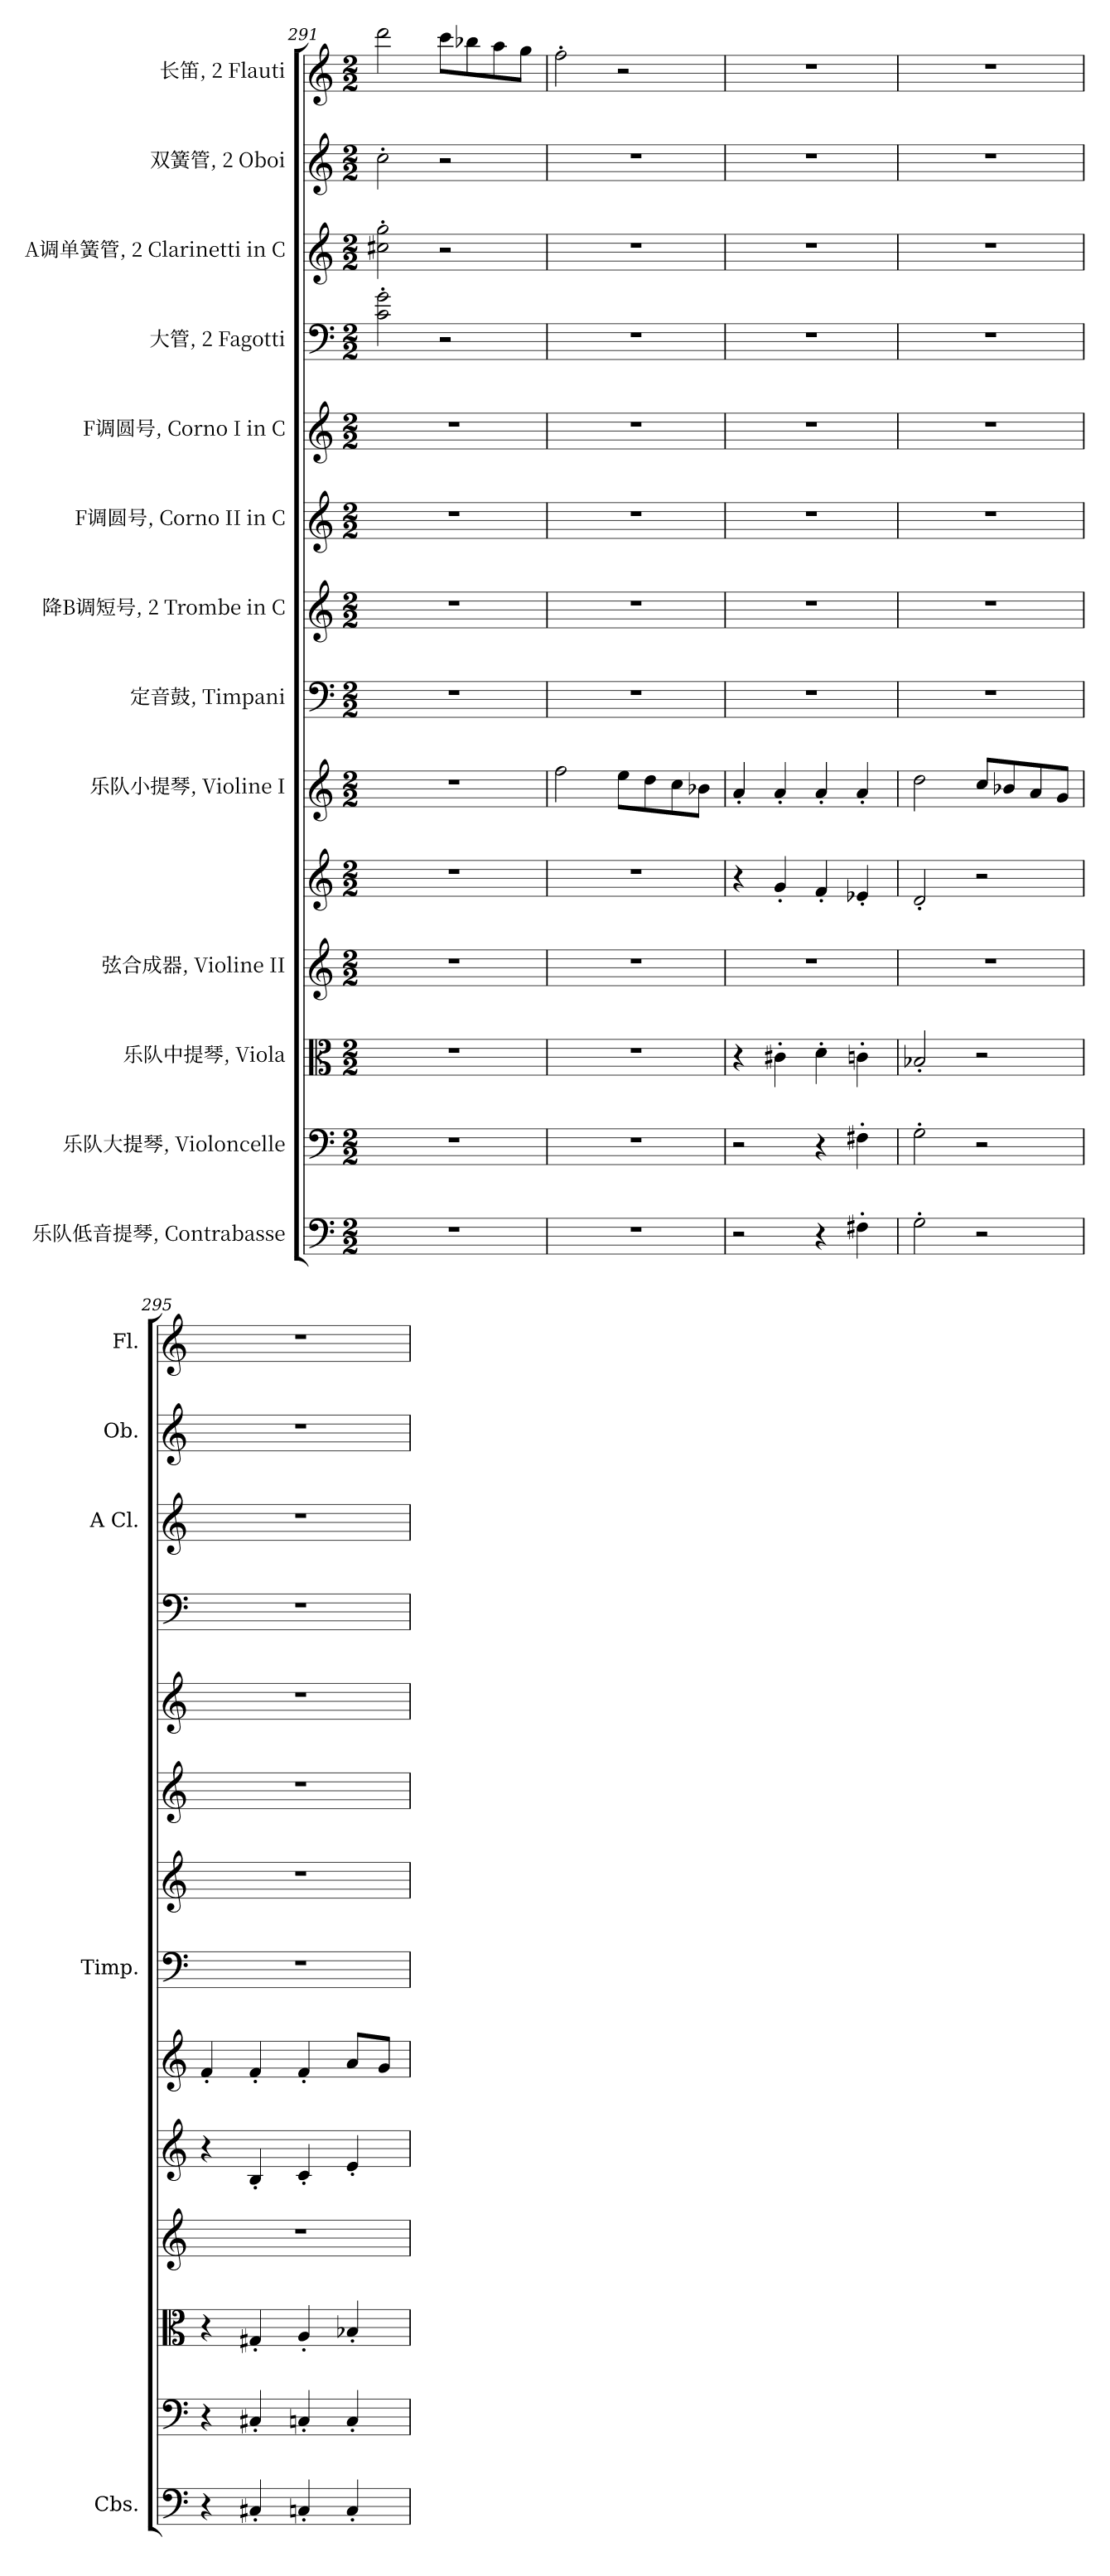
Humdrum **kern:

**kern	**kern	**kern	**kern	**kern	**kern	**kern	**kern	**kern	**kern	**kern	**kern	**kern	**kern
*part13	*part12	*part11	*part10	*part10	*part9	*part8	*part7	*part6	*part5	*part4	*part3	*part2	*part1
*staff14	*staff13	*staff12	*staff11	*staff10	*staff9	*staff8	*staff7	*staff6	*staff5	*staff4	*staff3	*staff2	*staff1
*I"乐队低音提琴, Contrabasse	*I"乐队大提琴, Violoncelle	*I"乐队中提琴, Viola	*I"弦合成器, Violine II	*	*I"乐队小提琴, Violine I	*I"定音鼓, Timpani	*I"降B调短号, 2 Trombe in C	*I"F调圆号, Corno II in C	*I"F调圆号, Corno I in C	*I"大管, 2 Fagotti	*I"A调单簧管, 2 Clarinetti in C	*I"双簧管, 2 Oboi	*I"长笛, 2 Flauti
*I'Cbs.	*	*	*	*	*	*I'Timp.	*	*	*	*	*I'A Cl.	*I'Ob.	*I'Fl.
!!LO:PB:g=z
*clefF4	*clefF4	*clefC3	*clefG2	*clefG2	*clefG2	*clefF4	*clefG2	*clefG2	*clefG2	*clefF4	*clefG2	*clefG2	*clefG2
*ITrd7c12	*	*	*	*	*	*	*ITrd1c2	*ITrd4c7	*ITrd4c7	*	*ITrd2c3	*	*
*k[]	*k[]	*k[]	*k[]	*k[]	*k[]	*k[]	*k[b-e-]	*k[b-]	*k[b-]	*k[]	*k[f#c#g#]	*k[]	*k[]
*M2/2	*M2/2	*M2/2	*M2/2	*M2/2	*M2/2	*M2/2	*M2/2	*M2/2	*M2/2	*M2/2	*M2/2	*M2/2	*M2/2
*MM245	*MM245	*MM245	*MM245	*MM245	*MM245	*MM245	*MM245	*MM245	*MM245	*MM245	*MM245	*MM245	*MM245
=291	=291	=291	=291	=291	=291	=291	=291	=291	=291	=291	=291	=291	=291
1r	1r	1r	1r	1r	1r	1r	1r	1r	1r	2c\' 2g\'	2a#X\' 2ee\'	2cc'\	2ddd\
*	*	*	*	*	*	*	*	*	*	*	*	*	*MM260
.	.	.	.	.	.	.	.	.	.	2r	2r	2r	8ccc\L
.	.	.	.	.	.	.	.	.	.	.	.	.	8bb-X\
.	.	.	.	.	.	.	.	.	.	.	.	.	8aa\
.	.	.	.	.	.	.	.	.	.	.	.	.	8gg\J
=292	=292	=292	=292	=292	=292	=292	=292	=292	=292	=292	=292	=292	=292
*	*	*	*	*	*	*	*	*	*	*	*	*	*MM245
1r	1r	1r	1r	1r	2ff\	1r	1r	1r	1r	1r	1r	1r	2ff'\
*	*	*	*	*	*	*	*	*	*	*	*	*	*MM260
.	.	.	.	.	8ee\L	.	.	.	.	.	.	.	2r
.	.	.	.	.	8dd\	.	.	.	.	.	.	.	.
.	.	.	.	.	8cc\	.	.	.	.	.	.	.	.
.	.	.	.	.	8b-X\J	.	.	.	.	.	.	.	.
=293	=293	=293	=293	=293	=293	=293	=293	=293	=293	=293	=293	=293	=293
*	*	*	*	*	*	*	*	*	*	*	*	*	*MM245
2r	2r	4r	1r	4r	4a'/	1r	1r	1r	1r	1r	1r	1r	1r
.	.	4c#X'\	.	4g'/	4a'/	.	.	.	.	.	.	.	.
4r	4r	4d'\	.	4f'/	4a'/	.	.	.	.	.	.	.	.
4FF#X'\	4F#X'\	4cn'\	.	4e-X'/	4a'/	.	.	.	.	.	.	.	.
=294	=294	=294	=294	=294	=294	=294	=294	=294	=294	=294	=294	=294	=294
*	*	*	*	*	*	*	*	*	*	*	*	*	*MM245
2GG'\	2G'\	2B-X'/	1r	2d'/	2dd\	1r	1r	1r	1r	1r	1r	1r	1r
2r	2r	2r	.	2r	8cc/L	.	.	.	.	.	.	.	.
.	.	.	.	.	8b-X/	.	.	.	.	.	.	.	.
.	.	.	.	.	8a/	.	.	.	.	.	.	.	.
.	.	.	.	.	8g/J	.	.	.	.	.	.	.	.
=295	=295	=295	=295	=295	=295	=295	=295	=295	=295	=295	=295	=295	=295
*	*	*	*	*	*	*	*	*	*	*	*	*	*MM245
4r	4r	4r	1r	4r	4f'/	1r	1r	1r	1r	1r	1r	1r	1r
4CC#X'/	4C#X'/	4G#X'/	.	4B'/	4f'/	.	.	.	.	.	.	.	.
4CCn'/	4Cn'/	4A'/	.	4c'/	4f'/	.	.	.	.	.	.	.	.
4CC'/	4C'/	4B-X'/	.	4e'/	8a/L	.	.	.	.	.	.	.	.
.	.	.	.	.	8g/J	.	.	.	.	.	.	.	.
=	=	=	=	=	=	=	=	=	=	=	=	=	=
*-	*-	*-	*-	*-	*-	*-	*-	*-	*-	*-	*-	*-	*-
